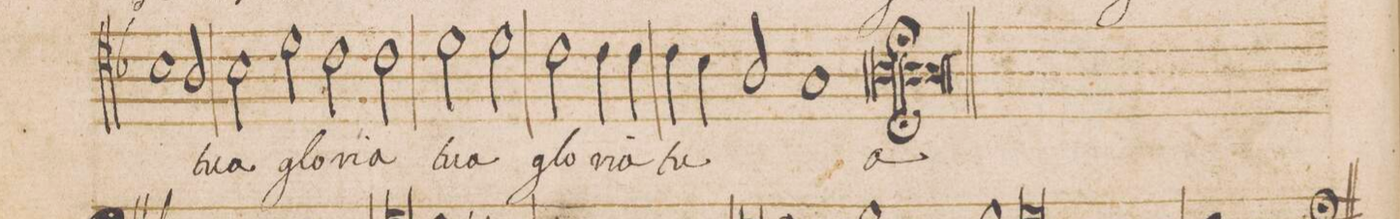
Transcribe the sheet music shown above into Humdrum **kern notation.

**kern	**text
*I"ALTVS	*
*clefC4	*
*k[b-]	*
*met(c|)	*
*M2/1	*
1B-	.
=27	=27
2A/	tu-
2B-\	-a
2d\	glo-
=28	=28
2c\	-ri-
2c\	-a
2d\	tu-
2d\	-a
=29	=29
2c\	glo-
4c\	-ri-
4c\	-a
4c\	tu-
4B-\	.
2A/	.
=30	=30
1G	.
1A;	-a
=31||	=31||
*M3/2	*
*met(3/1)	*
*-	*-
